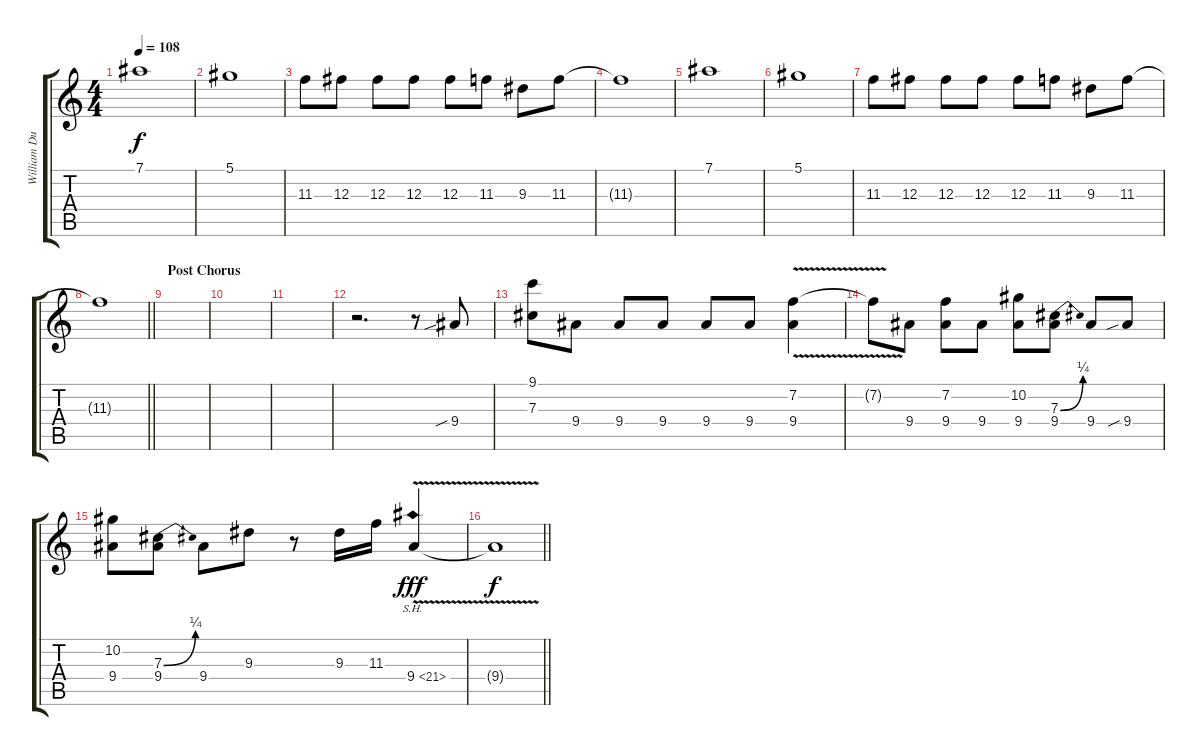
\track ("William DuVall" "William Du") {instrument overdrivenguitar}
\staff {score tabs}
\tuning (Eb4 Bb3 Gb3 Db3 Ab2 Eb2) {hide}
\ts (4 4)
\tempo 108
\clef g2
\ks c
7.1.1{dy f} |
5.1.1 |
11.3.8 12.3.8 12.3.8 12.3.8 12.3.8 11.3.8 9.3.8 11.3.8 |
11.3{t}.1 |
7.1.1 |
5.1.1 |
11.3.8 12.3.8 12.3.8 12.3.8 12.3.8 11.3.8 9.3.8 11.3.8 |
\barLineRight lightlight
11.3{t}.1 |
\section ("" "Post Chorus")
|
|
|
r.2{d} r.8 9.4{sib}.8 |
(9.1 7.3).8 9.4.8 9.4.8 9.4.8 9.4.8 9.4.8 (7.2{v} 9.4{v}).4 |
7.2{t}.8 9.4.8 (7.2 9.4).8 9.4.8 (10.2 9.4).8 (7.3{be (bend 0 0 60 1)} 9.4).8 9.4.8 9.4{sib}.8 |
(10.2 9.4).8 (7.3{be (bend 0 0 60 1)} 9.4).8 9.4.8 9.3.8 r.8 9.3.16 11.3.16 9.4{sh 12 v}.4{dy fff} |
\barLineRight lightlight
9.4{t}.1{dy f}
